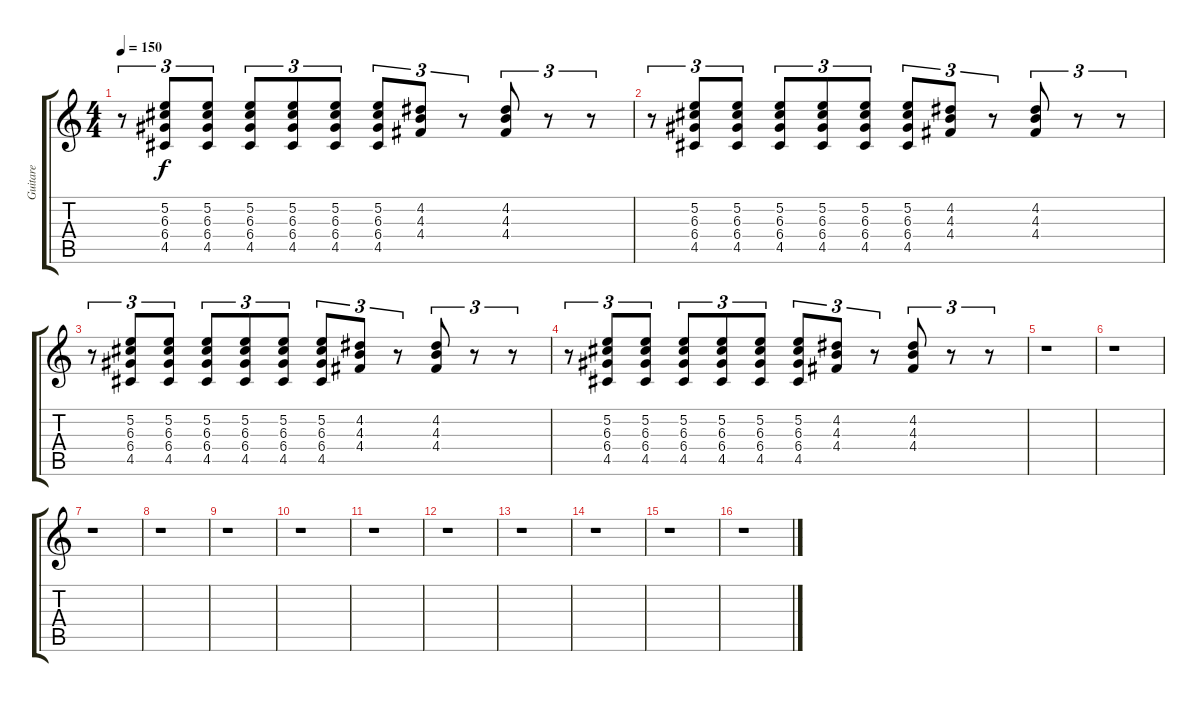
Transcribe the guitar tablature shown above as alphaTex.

\track ("Guitare" "Guitare") {instrument overdrivenguitar}
\staff {score tabs}
\tuning (E4 B3 G3 D3 A2 E2) {hide}
\ts (4 4)
\tempo 150
\clef g2
\ks c
r.8{tu (3 2) dy f instrument overdrivenguitar} (5.2 6.3 6.4 4.5).8{tu (3 2)} (5.2 6.3 6.4 4.5).8{tu (3 2)} (5.2 6.3 6.4 4.5).8{tu (3 2)} (5.2 6.3 6.4 4.5).8{tu (3 2)} (5.2 6.3 6.4 4.5).8{tu (3 2)} (5.2 6.3 6.4 4.5).8{tu (3 2)} (4.2 4.3 4.4).8{tu (3 2)} r.8{tu (3 2)} (4.2 4.3 4.4).8{tu (3 2)} r.8{tu (3 2)} r.8{tu (3 2)} |
r.8{tu (3 2)} (5.2 6.3 6.4 4.5).8{tu (3 2)} (5.2 6.3 6.4 4.5).8{tu (3 2)} (5.2 6.3 6.4 4.5).8{tu (3 2)} (5.2 6.3 6.4 4.5).8{tu (3 2)} (5.2 6.3 6.4 4.5).8{tu (3 2)} (5.2 6.3 6.4 4.5).8{tu (3 2)} (4.2 4.3 4.4).8{tu (3 2)} r.8{tu (3 2)} (4.2 4.3 4.4).8{tu (3 2)} r.8{tu (3 2)} r.8{tu (3 2)} |
r.8{tu (3 2)} (5.2 6.3 6.4 4.5).8{tu (3 2)} (5.2 6.3 6.4 4.5).8{tu (3 2)} (5.2 6.3 6.4 4.5).8{tu (3 2)} (5.2 6.3 6.4 4.5).8{tu (3 2)} (5.2 6.3 6.4 4.5).8{tu (3 2)} (5.2 6.3 6.4 4.5).8{tu (3 2)} (4.2 4.3 4.4).8{tu (3 2)} r.8{tu (3 2)} (4.2 4.3 4.4).8{tu (3 2)} r.8{tu (3 2)} r.8{tu (3 2)} |
r.8{tu (3 2)} (5.2 6.3 6.4 4.5).8{tu (3 2)} (5.2 6.3 6.4 4.5).8{tu (3 2)} (5.2 6.3 6.4 4.5).8{tu (3 2)} (5.2 6.3 6.4 4.5).8{tu (3 2)} (5.2 6.3 6.4 4.5).8{tu (3 2)} (5.2 6.3 6.4 4.5).8{tu (3 2)} (4.2 4.3 4.4).8{tu (3 2)} r.8{tu (3 2)} (4.2 4.3 4.4).8{tu (3 2)} r.8{tu (3 2)} r.8{tu (3 2)} |
r.1 |
r.1 |
r.1 |
r.1 |
r.1 |
r.1 |
r.1 |
r.1 |
r.1 |
r.1 |
r.1 |
r.1
